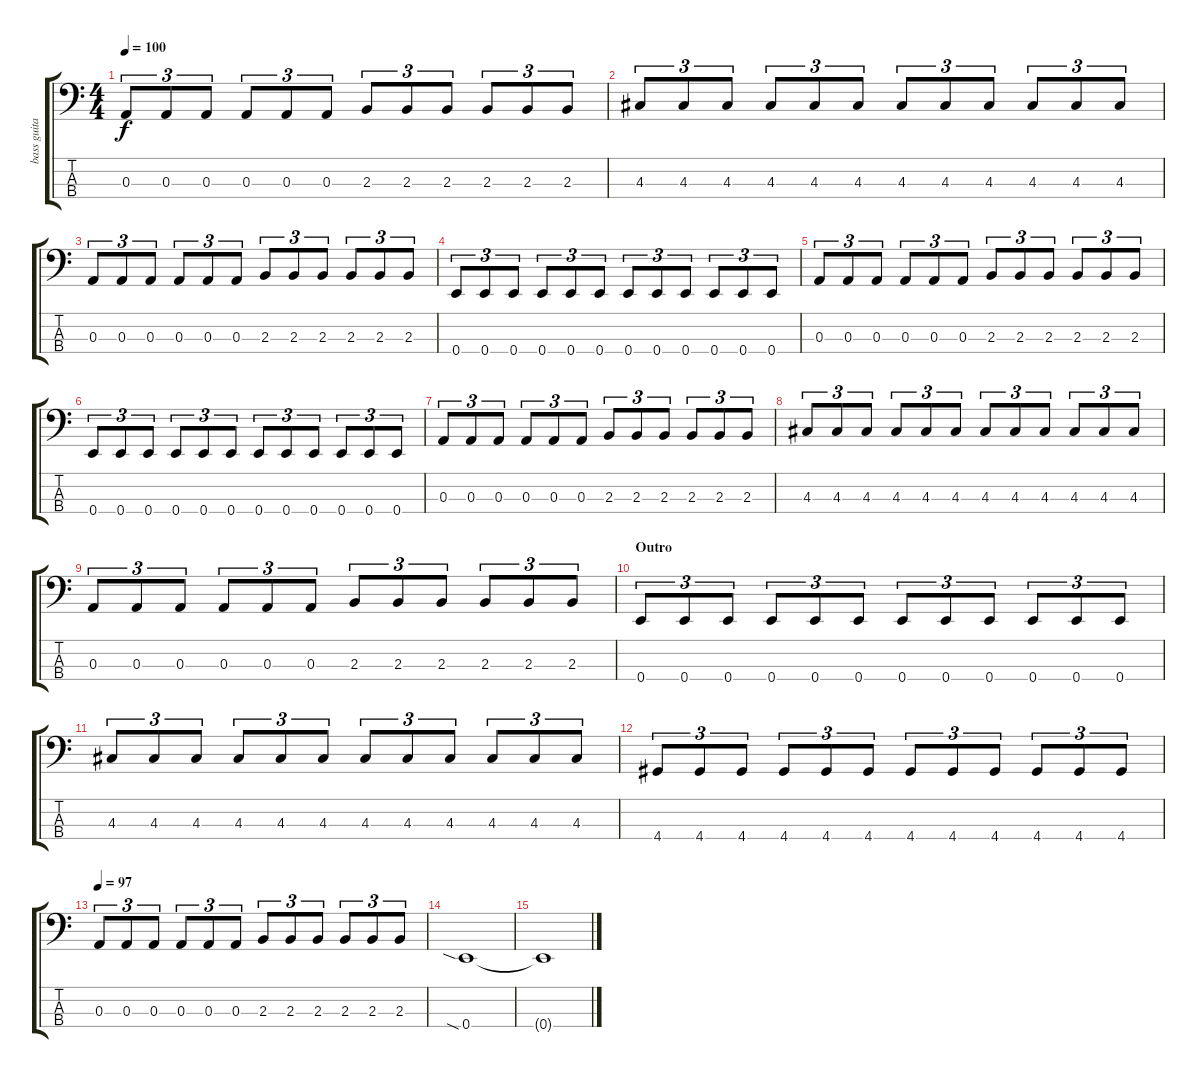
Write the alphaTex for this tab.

\track ("bass guitar - andi" "bass guita") {instrument electricbassfinger}
\staff {score tabs}
\tuning (G2 D2 A1 E1) {hide}
\ts (4 4)
\tempo 100
\clef f4
\ks c
0.3.8{tu (3 2) dy f} 0.3.8{tu (3 2)} 0.3.8{tu (3 2)} 0.3.8{tu (3 2)} 0.3.8{tu (3 2)} 0.3.8{tu (3 2)} 2.3.8{tu (3 2)} 2.3.8{tu (3 2)} 2.3.8{tu (3 2)} 2.3.8{tu (3 2)} 2.3.8{tu (3 2)} 2.3.8{tu (3 2)} |
4.3.8{tu (3 2)} 4.3.8{tu (3 2)} 4.3.8{tu (3 2)} 4.3.8{tu (3 2)} 4.3.8{tu (3 2)} 4.3.8{tu (3 2)} 4.3.8{tu (3 2)} 4.3.8{tu (3 2)} 4.3.8{tu (3 2)} 4.3.8{tu (3 2)} 4.3.8{tu (3 2)} 4.3.8{tu (3 2)} |
0.3.8{tu (3 2)} 0.3.8{tu (3 2)} 0.3.8{tu (3 2)} 0.3.8{tu (3 2)} 0.3.8{tu (3 2)} 0.3.8{tu (3 2)} 2.3.8{tu (3 2)} 2.3.8{tu (3 2)} 2.3.8{tu (3 2)} 2.3.8{tu (3 2)} 2.3.8{tu (3 2)} 2.3.8{tu (3 2)} |
0.4.8{tu (3 2)} 0.4.8{tu (3 2)} 0.4.8{tu (3 2)} 0.4.8{tu (3 2)} 0.4.8{tu (3 2)} 0.4.8{tu (3 2)} 0.4.8{tu (3 2)} 0.4.8{tu (3 2)} 0.4.8{tu (3 2)} 0.4.8{tu (3 2)} 0.4.8{tu (3 2)} 0.4.8{tu (3 2)} |
0.3.8{tu (3 2)} 0.3.8{tu (3 2)} 0.3.8{tu (3 2)} 0.3.8{tu (3 2)} 0.3.8{tu (3 2)} 0.3.8{tu (3 2)} 2.3.8{tu (3 2)} 2.3.8{tu (3 2)} 2.3.8{tu (3 2)} 2.3.8{tu (3 2)} 2.3.8{tu (3 2)} 2.3.8{tu (3 2)} |
0.4.8{tu (3 2)} 0.4.8{tu (3 2)} 0.4.8{tu (3 2)} 0.4.8{tu (3 2)} 0.4.8{tu (3 2)} 0.4.8{tu (3 2)} 0.4.8{tu (3 2)} 0.4.8{tu (3 2)} 0.4.8{tu (3 2)} 0.4.8{tu (3 2)} 0.4.8{tu (3 2)} 0.4.8{tu (3 2)} |
0.3.8{tu (3 2)} 0.3.8{tu (3 2)} 0.3.8{tu (3 2)} 0.3.8{tu (3 2)} 0.3.8{tu (3 2)} 0.3.8{tu (3 2)} 2.3.8{tu (3 2)} 2.3.8{tu (3 2)} 2.3.8{tu (3 2)} 2.3.8{tu (3 2)} 2.3.8{tu (3 2)} 2.3.8{tu (3 2)} |
4.3.8{tu (3 2)} 4.3.8{tu (3 2)} 4.3.8{tu (3 2)} 4.3.8{tu (3 2)} 4.3.8{tu (3 2)} 4.3.8{tu (3 2)} 4.3.8{tu (3 2)} 4.3.8{tu (3 2)} 4.3.8{tu (3 2)} 4.3.8{tu (3 2)} 4.3.8{tu (3 2)} 4.3.8{tu (3 2)} |
0.3.8{tu (3 2)} 0.3.8{tu (3 2)} 0.3.8{tu (3 2)} 0.3.8{tu (3 2)} 0.3.8{tu (3 2)} 0.3.8{tu (3 2)} 2.3.8{tu (3 2)} 2.3.8{tu (3 2)} 2.3.8{tu (3 2)} 2.3.8{tu (3 2)} 2.3.8{tu (3 2)} 2.3.8{tu (3 2)} |
\section ("" "Outro")
0.4.8{tu (3 2)} 0.4.8{tu (3 2)} 0.4.8{tu (3 2)} 0.4.8{tu (3 2)} 0.4.8{tu (3 2)} 0.4.8{tu (3 2)} 0.4.8{tu (3 2)} 0.4.8{tu (3 2)} 0.4.8{tu (3 2)} 0.4.8{tu (3 2)} 0.4.8{tu (3 2)} 0.4.8{tu (3 2)} |
4.3.8{tu (3 2)} 4.3.8{tu (3 2)} 4.3.8{tu (3 2)} 4.3.8{tu (3 2)} 4.3.8{tu (3 2)} 4.3.8{tu (3 2)} 4.3.8{tu (3 2)} 4.3.8{tu (3 2)} 4.3.8{tu (3 2)} 4.3.8{tu (3 2)} 4.3.8{tu (3 2)} 4.3.8{tu (3 2)} |
4.4.8{tu (3 2)} 4.4.8{tu (3 2)} 4.4.8{tu (3 2)} 4.4.8{tu (3 2)} 4.4.8{tu (3 2)} 4.4.8{tu (3 2)} 4.4.8{tu (3 2)} 4.4.8{tu (3 2)} 4.4.8{tu (3 2)} 4.4.8{tu (3 2)} 4.4.8{tu (3 2)} 4.4.8{tu (3 2)} |
\tempo 97
0.3.8{tu (3 2)} 0.3.8{tu (3 2)} 0.3.8{tu (3 2)} 0.3.8{tu (3 2)} 0.3.8{tu (3 2)} 0.3.8{tu (3 2)} 2.3.8{tu (3 2)} 2.3.8{tu (3 2)} 2.3.8{tu (3 2)} 2.3.8{tu (3 2)} 2.3.8{tu (3 2)} 2.3.8{tu (3 2)} |
0.4{sia}.1 |
0.4{t}.1
